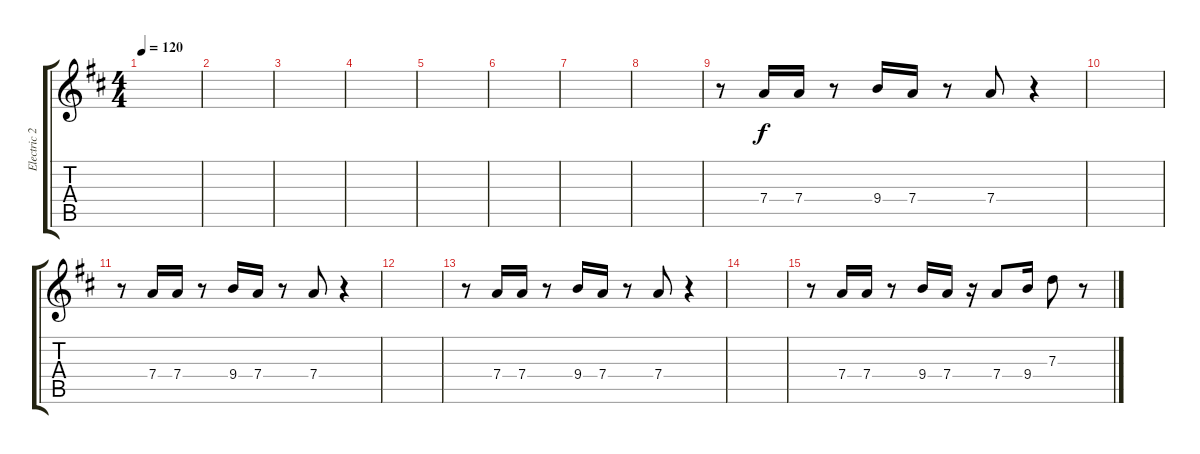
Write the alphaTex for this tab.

\track ("Electric 2" "Electric 2") {instrument electricguitarclean}
\staff {score tabs}
\tuning (E4 B3 G3 D3 A2 E2) {hide}
\ts (4 4)
\tempo 120
\clef g2
\ks d
|
|
|
|
|
|
|
|
r.8 7.4.16 7.4.16 r.8 9.4.16 7.4.16 r.8 7.4.8 r.4 |
|
r.8 7.4.16 7.4.16 r.8 9.4.16 7.4.16 r.8 7.4.8 r.4 |
|
r.8 7.4.16 7.4.16 r.8 9.4.16 7.4.16 r.8 7.4.8 r.4 |
|
r.8 7.4.16 7.4.16 r.8 9.4.16 7.4.16 r.16 7.4.8 9.4.16 7.3.8 r.8
